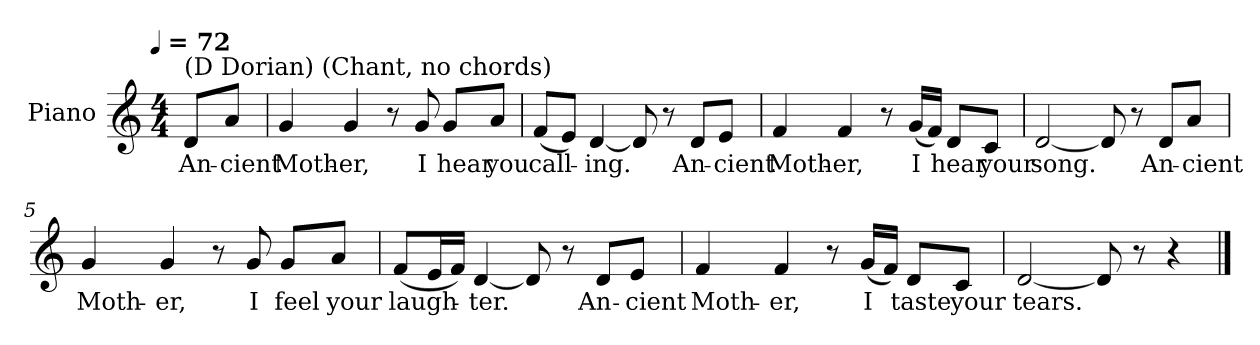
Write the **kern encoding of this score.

**kern	**text
*part1	*part1
*staff1	*staff1
*I"Piano	*
*I'Pno.	*
*clefG2	*
!!LO:TX:omd:t=[quarter] = 72
*M4/4	*
*MM72	*
=	=
!LO:TX:t=(D Dorian) (Chant, no chords)	!
8dL	An-
8aJ	-cient
=1	=1
4g/	Moth-
4g/	-er,
8r	.
8g/	I
8gL	hear
8aJ	you
=2	=2
(<8fL	call-
8eJ)	.
[4d/	-ing.
8d/]	.
8r	.
8dL	An-
8eJ	-cient
!!LO:LB:g=z
=3	=3
4f/	Moth-
4f/	-er,
8r	.
(<16gLL	I
16fJJ)	.
8dL	hear
8cJ	your
=4	=4
[2d/	song.
8d/]	.
8r	.
8dL	An-
8aJ	-cient
=5	=5
4g/	Moth-
4g/	-er,
8r	.
8g/	I
8gL	feel
8aJ	your
!!LO:LB:g=z
=6	=6
(<8fL	laugh-
16eL	.
16fJJ)	.
[4d/	-ter.
8d/]	.
8r	.
8dL	An-
8eJ	-cient
=7	=7
4f/	Moth-
4f/	-er,
8r	.
(<16gLL	I
16fJJ)	.
8dL	taste
8cJ	your
=8	=8
[2d/	tears.
8d/]	.
8r	.
4r	.
==	==
*-	*-
